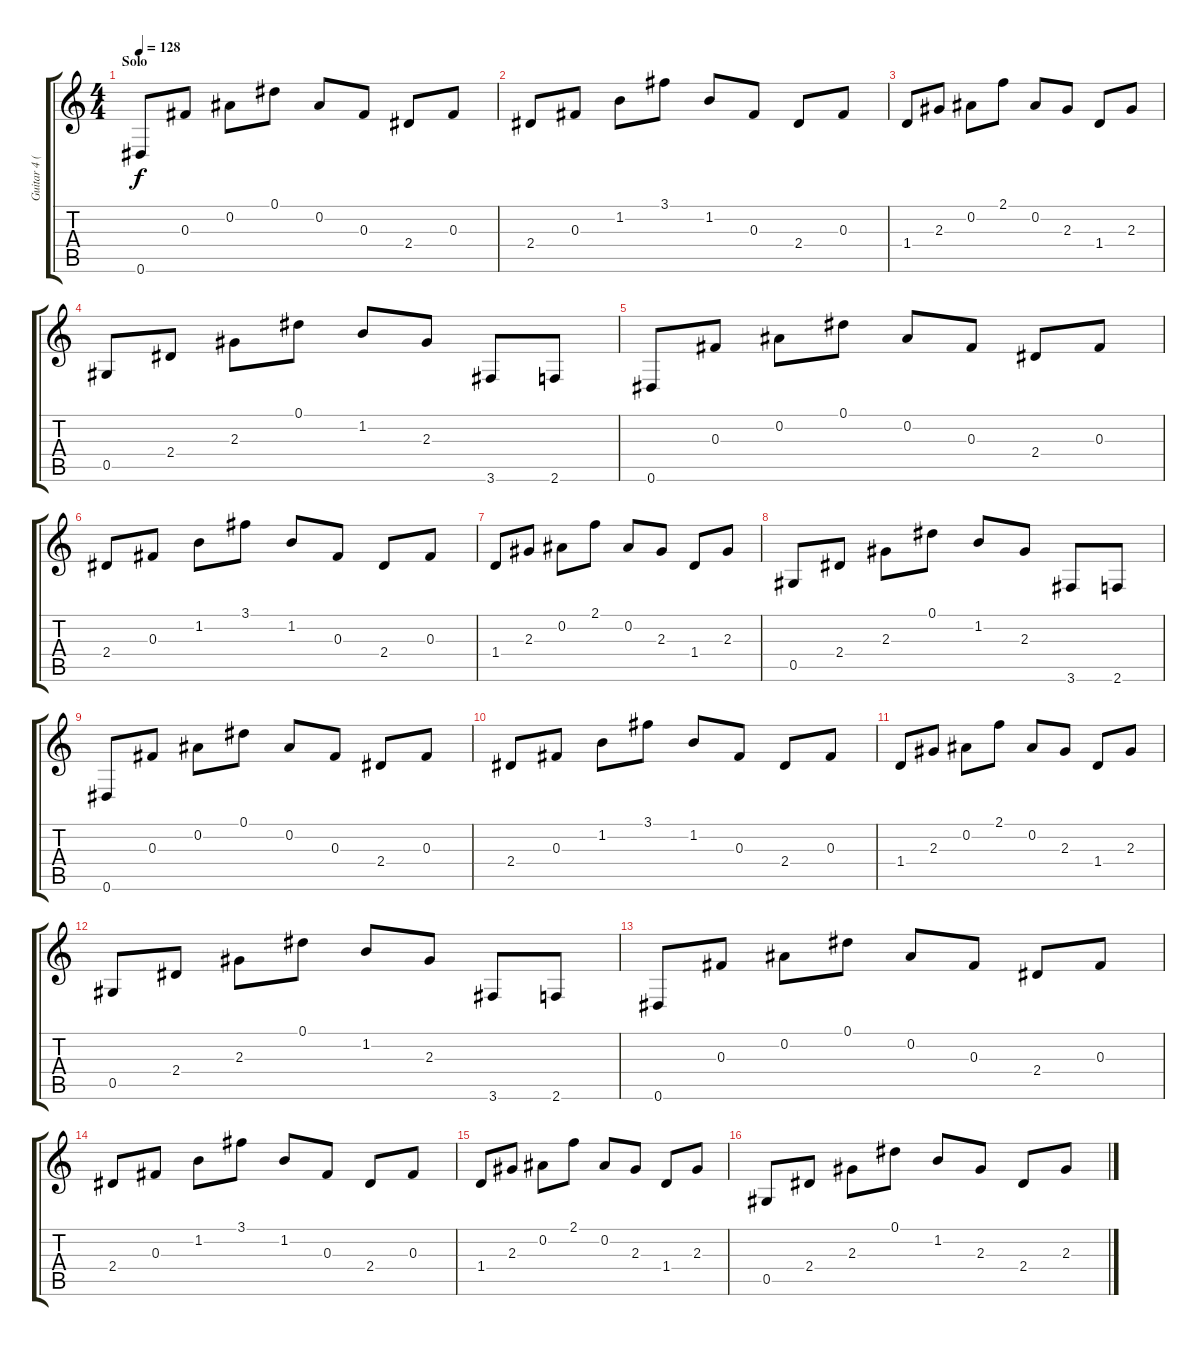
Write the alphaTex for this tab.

\track ("Guitar 4 (Slash)" "Guitar 4 (") {instrument electricguitarjazz}
\staff {score tabs}
\tuning (Eb4 Bb3 Gb3 Db3 Ab2 Eb2) {hide}
\ts (4 4)
\section ("" "Solo")
\tempo 128
\clef g2
\ks c
0.6.8{dy f} 0.3.8 0.2.8 0.1.8 0.2.8 0.3.8 2.4.8 0.3.8 |
2.4.8 0.3.8 1.2.8 3.1.8 1.2.8 0.3.8 2.4.8 0.3.8 |
1.4.8 2.3.8 0.2.8 2.1.8 0.2.8 2.3.8 1.4.8 2.3.8 |
0.5.8 2.4.8 2.3.8 0.1.8 1.2.8 2.3.8 3.6.8 2.6.8 |
0.6.8 0.3.8 0.2.8 0.1.8 0.2.8 0.3.8 2.4.8 0.3.8 |
2.4.8 0.3.8 1.2.8 3.1.8 1.2.8 0.3.8 2.4.8 0.3.8 |
1.4.8 2.3.8 0.2.8 2.1.8 0.2.8 2.3.8 1.4.8 2.3.8 |
0.5.8 2.4.8 2.3.8 0.1.8 1.2.8 2.3.8 3.6.8 2.6.8 |
0.6.8 0.3.8 0.2.8 0.1.8 0.2.8 0.3.8 2.4.8 0.3.8 |
2.4.8 0.3.8 1.2.8 3.1.8 1.2.8 0.3.8 2.4.8 0.3.8 |
1.4.8 2.3.8 0.2.8 2.1.8 0.2.8 2.3.8 1.4.8 2.3.8 |
0.5.8 2.4.8 2.3.8 0.1.8 1.2.8 2.3.8 3.6.8 2.6.8 |
0.6.8 0.3.8 0.2.8 0.1.8 0.2.8 0.3.8 2.4.8 0.3.8 |
2.4.8 0.3.8 1.2.8 3.1.8 1.2.8 0.3.8 2.4.8 0.3.8 |
1.4.8 2.3.8 0.2.8 2.1.8 0.2.8 2.3.8 1.4.8 2.3.8 |
0.5.8 2.4.8 2.3.8 0.1.8 1.2.8 2.3.8 2.4.8 2.3.8
